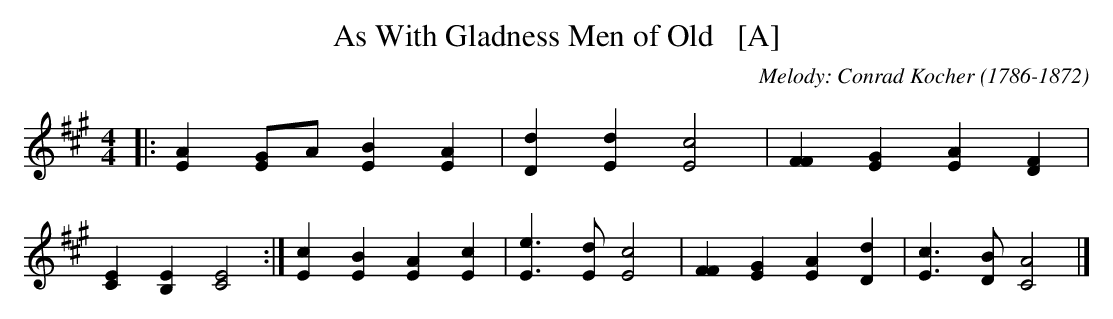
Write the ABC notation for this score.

X:1
T: As With Gladness Men of Old   [A]
C: Melody: Conrad Kocher (1786-1872)
M: 4/4
L: 1/8
K: A
|: [A2E2][GE2]A [B2E2][A2E2] | [d2D2][d2E2] [c4E4] | [F2F2][G2E2] [A2E2][F2D2] | [E2C2][E2B,2] [E4C4] :|\
   [c2E2][B2E2] [A2E2][c2E2] | [e3E3][dE]   [c4E4] | [F2F2][G2E2] [A2E2][d2D2] | [c3E3][BD]    [A4C4] |]
